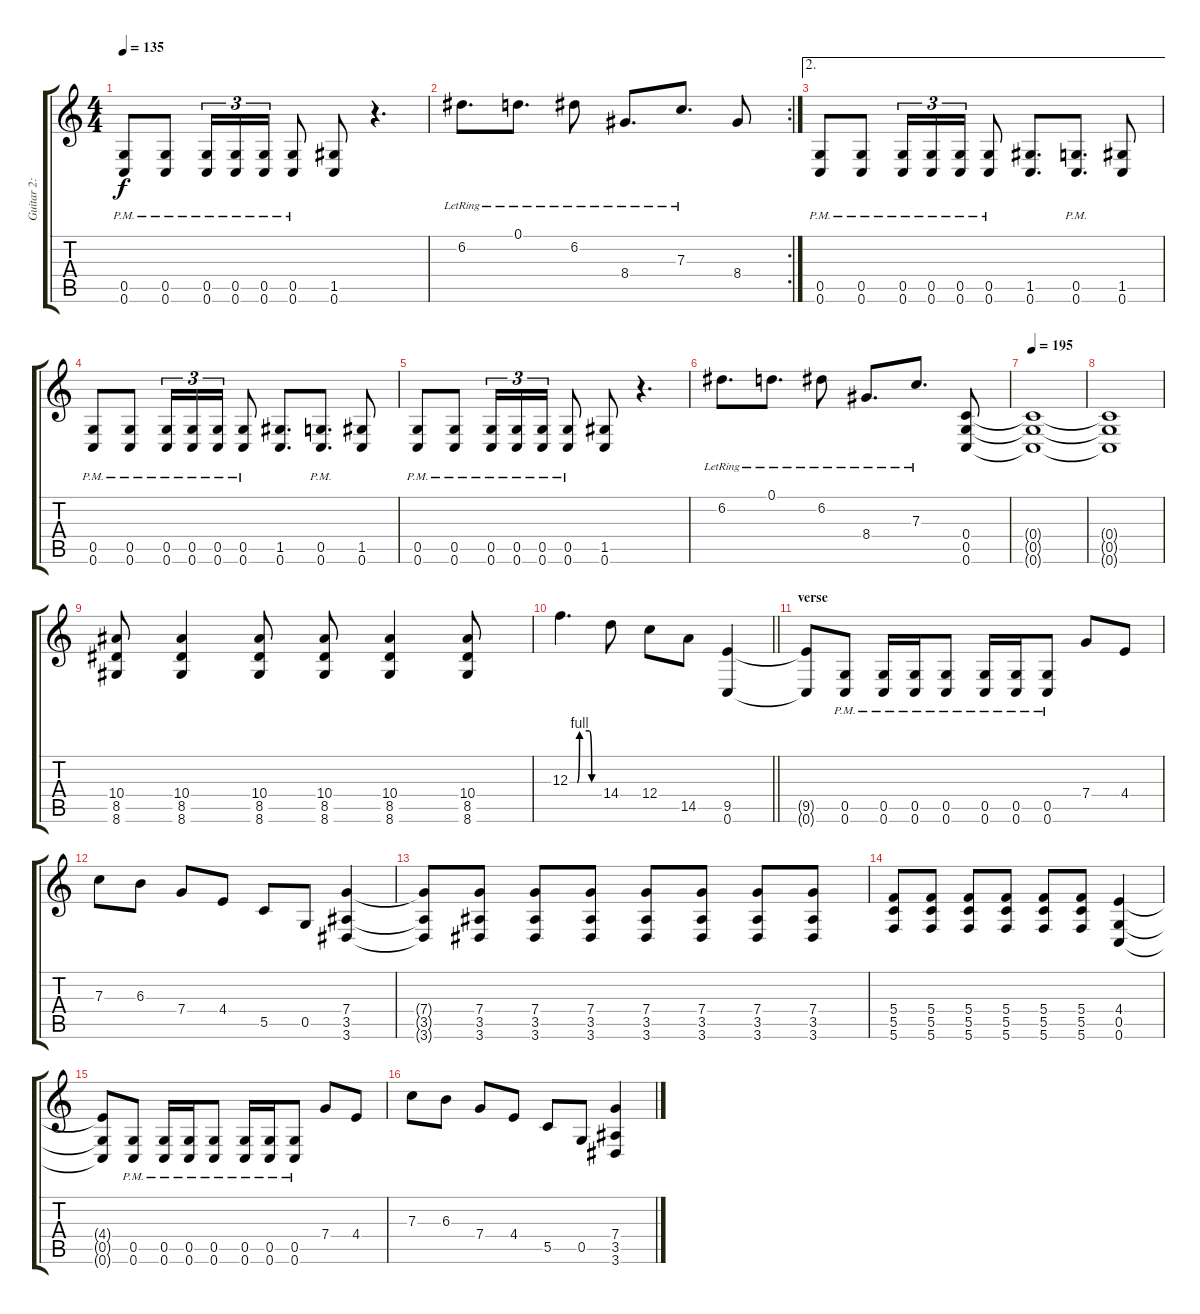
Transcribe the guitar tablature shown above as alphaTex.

\track ("Guitar 2: Maarten" "Guitar 2: ") {instrument distortionguitar}
\staff {score tabs}
\tuning (D4 A3 F3 C3 G2 C2) {hide}
\ts (4 4)
\tempo 135
\clef g2
\ks c
(0.5{pm} 0.6).8{dy f} (0.5{pm} 0.6).8 (0.5{pm} 0.6).16{tu (3 2)} (0.5{pm} 0.6).16{tu (3 2)} (0.5{pm} 0.6).16{tu (3 2)} (0.5{pm} 0.6).8 (1.5 0.6).8 r.4{d} |
\rc 2
6.2{lr}.8{d} 0.1{lr}.8{d} 6.2{lr}.8 8.4{lr}.8{d} 7.3{lr}.8{d} 8.4.8 |
\ae 2
(0.5{pm} 0.6).8 (0.5{pm} 0.6).8 (0.5{pm} 0.6).16{tu (3 2)} (0.5{pm} 0.6).16{tu (3 2)} (0.5{pm} 0.6).16{tu (3 2)} (0.5{pm} 0.6).8 (1.5 0.6).8{d} (0.5{pm} 0.6).8{d} (1.5 0.6).8 |
(0.5{pm} 0.6).8 (0.5{pm} 0.6).8 (0.5{pm} 0.6).16{tu (3 2)} (0.5{pm} 0.6).16{tu (3 2)} (0.5{pm} 0.6).16{tu (3 2)} (0.5{pm} 0.6).8 (1.5 0.6).8{d} (0.5{pm} 0.6).8{d} (1.5 0.6).8 |
(0.5{pm} 0.6).8 (0.5{pm} 0.6).8 (0.5{pm} 0.6).16{tu (3 2)} (0.5{pm} 0.6).16{tu (3 2)} (0.5{pm} 0.6).16{tu (3 2)} (0.5{pm} 0.6).8 (1.5 0.6).8 r.4{d} |
6.2{lr}.8{d} 0.1{lr}.8{d} 6.2{lr}.8 8.4{lr}.8{d} 7.3{lr}.8{d} (0.4 0.5 0.6).8 |
\tempo 195
(0.4{t} 0.5{t} 0.6{t}).1 |
(0.4{t} 0.5{t} 0.6{t}).1 |
(10.4 8.5 8.6).8 (10.4 8.5 8.6).4 (10.4 8.5 8.6).8 (10.4 8.5 8.6).8 (10.4 8.5 8.6).4 (10.4 8.5 8.6).8 |
\barLineRight lightlight
12.3{be (custom 0 0 15 0 20 4 40 4 45 0 60 0)}.4{d} 14.4.8 12.4.8 14.5.8 (9.5 0.6).4 |
\section ("" "verse")
(9.5{t} 0.6{t}).8 (0.5{pm} 0.6).8 (0.5{pm} 0.6).16 (0.5{pm} 0.6).16 (0.5{pm} 0.6).8 (0.5{pm} 0.6).16 (0.5{pm} 0.6).16 (0.5{pm} 0.6).8 7.4.8 4.4.8 |
7.3.8 6.3.8 7.4.8 4.4.8 5.5.8 0.5.8 (7.4 3.5 3.6).4 |
(7.4{t} 3.5{t} 3.6{t}).8 (7.4 3.5 3.6).8 (7.4 3.5 3.6).8 (7.4 3.5 3.6).8 (7.4 3.5 3.6).8 (7.4 3.5 3.6).8 (7.4 3.5 3.6).8 (7.4 3.5 3.6).8 |
(5.4 5.5 5.6).8 (5.4 5.5 5.6).8 (5.4 5.5 5.6).8 (5.4 5.5 5.6).8 (5.4 5.5 5.6).8 (5.4 5.5 5.6).8 (4.4 0.5 0.6).4 |
(4.4{t} 0.5{t} 0.6{t}).8 (0.5{pm} 0.6).8 (0.5{pm} 0.6).16 (0.5{pm} 0.6).16 (0.5{pm} 0.6).8 (0.5{pm} 0.6).16 (0.5{pm} 0.6).16 (0.5{pm} 0.6).8 7.4.8 4.4.8 |
7.3.8 6.3.8 7.4.8 4.4.8 5.5.8 0.5.8 (7.4 3.5 3.6).4
